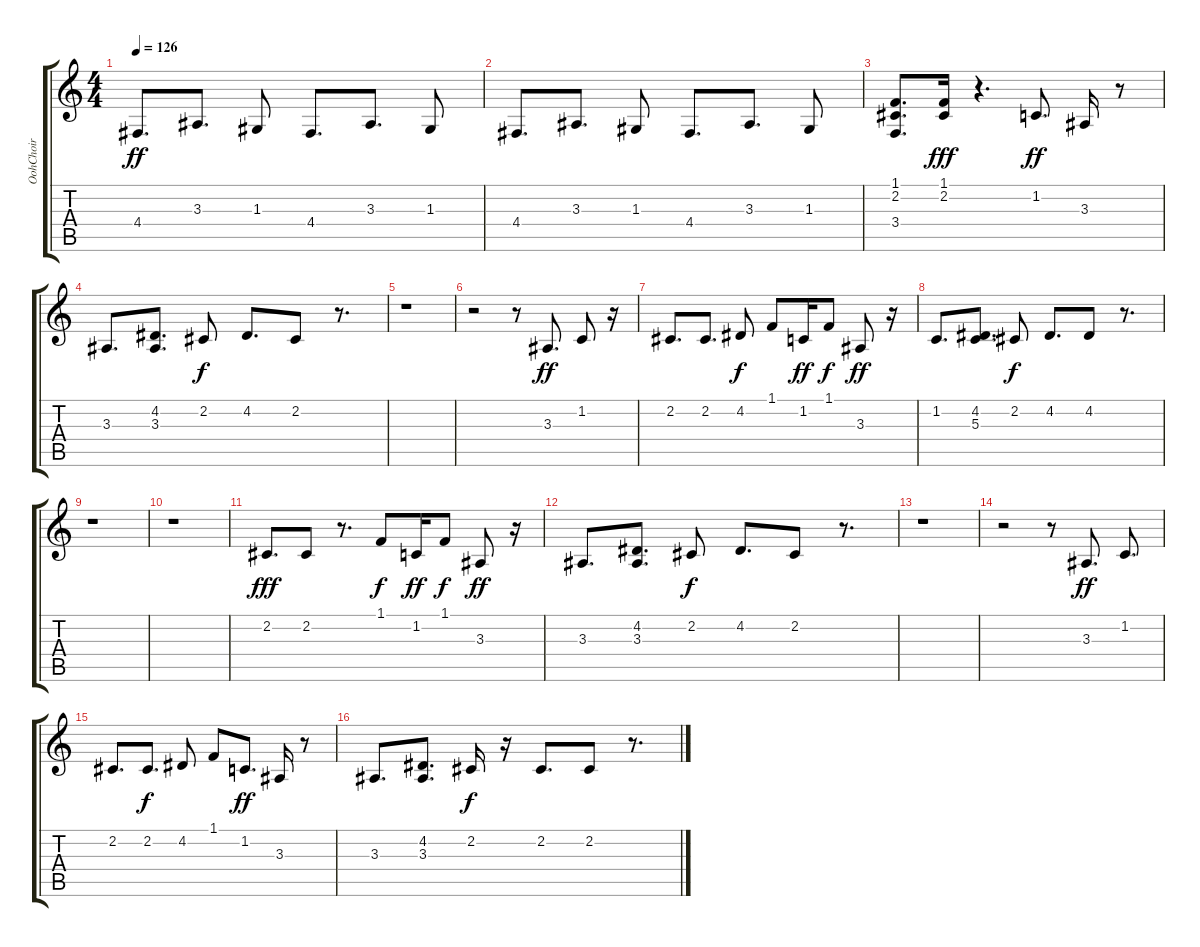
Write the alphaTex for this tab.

\track ("OohChoir" "OohChoir") {instrument voiceoohs}
\staff {score tabs}
\tuning (E4 B3 G3 D3 A2 E2) {hide}
\ts (4 4)
\tempo 126
\clef g2
\ks c
4.4.8{d dy ff} 3.3.8{d} 1.3.8 4.4.8{d} 3.3.8{d} 1.3.8 |
4.4.8{d} 3.3.8{d} 1.3.8 4.4.8{d} 3.3.8{d} 1.3.8 |
(1.1 2.2 3.4).8{d} (1.1 2.2).16{dy fff} r.4{d} 1.2.8{d dy ff} 3.3.16 r.8 |
3.3.8{d} (4.2 3.3).8{d} 2.2.8{dy f} 4.2.8{d} 2.2.8 r.8{d} |
r.1 |
r.2 r.8 3.3.8{d dy ff} 1.2.8 r.16 |
2.2.8{d} 2.2.8{d} 4.2.8{dy f} 1.1.8 1.2.16{dy ff} 1.1.8{dy f} 3.3.8{dy ff} r.16 |
1.2.8{d} (4.2 5.3).8{d} 2.2.8{dy f} 4.2.8{d} 4.2.8 r.8{d} |
r.1 |
r.1 |
2.2.8{d dy fff} 2.2.8 r.8{d} 1.1.8{dy f} 1.2.16{dy ff} 1.1.8{dy f} 3.3.8{dy ff} r.16 |
3.3.8{d} (4.2 3.3).8{d} 2.2.8{dy f} 4.2.8{d} 2.2.8 r.8{d} |
r.1 |
r.2 r.8 3.3.8{d dy ff} 1.2.8{d} |
2.2.8{d} 2.2.8{d dy f} 4.2.8 1.1.8 1.2.8{d dy ff} 3.3.16 r.8 |
3.3.8{d} (4.2 3.3).8{d} 2.2.16{dy f} r.16 2.2.8{d} 2.2.8 r.8{d}
